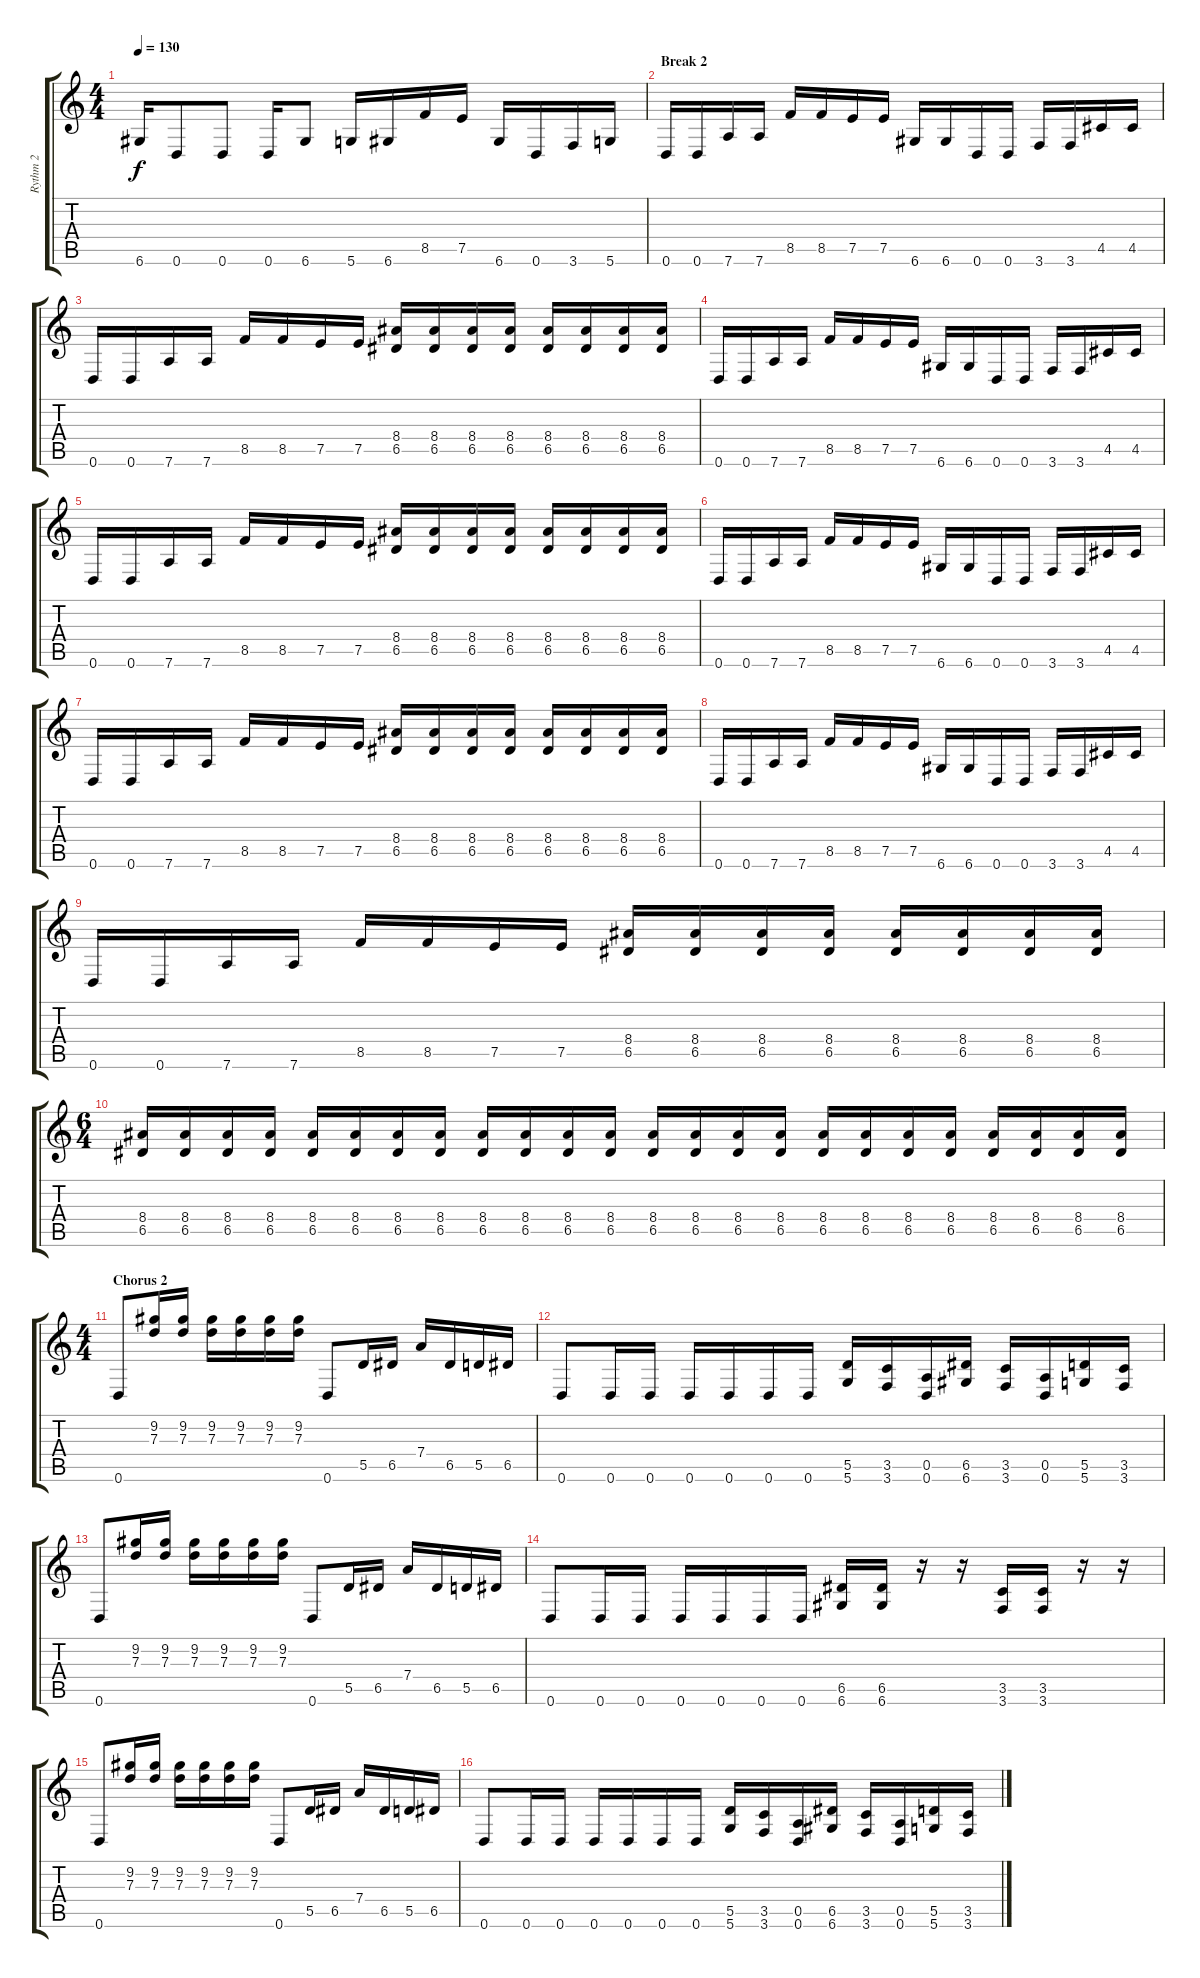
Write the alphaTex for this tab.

\track ("Rythm 2" "Rythm 2") {instrument distortionguitar}
\staff {score tabs}
\tuning (E4 B3 G3 D3 A2 D2) {hide}
\ts (4 4)
\tempo 130
\clef g2
\ks c
6.6.16{dy f} 0.6.8 0.6.8 0.6.16 6.6.8 5.6.16 6.6.16 8.5.16 7.5.16 6.6.16 0.6.16 3.6.16 5.6.16 |
\section ("" "Break 2")
0.6.16 0.6.16 7.6.16 7.6.16 8.5.16 8.5.16 7.5.16 7.5.16 6.6.16 6.6.16 0.6.16 0.6.16 3.6.16 3.6.16 4.5.16 4.5.16 |
0.6.16 0.6.16 7.6.16 7.6.16 8.5.16 8.5.16 7.5.16 7.5.16 (8.4 6.5).16 (8.4 6.5).16 (8.4 6.5).16 (8.4 6.5).16 (8.4 6.5).16 (8.4 6.5).16 (8.4 6.5).16 (8.4 6.5).16 |
0.6.16 0.6.16 7.6.16 7.6.16 8.5.16 8.5.16 7.5.16 7.5.16 6.6.16 6.6.16 0.6.16 0.6.16 3.6.16 3.6.16 4.5.16 4.5.16 |
0.6.16 0.6.16 7.6.16 7.6.16 8.5.16 8.5.16 7.5.16 7.5.16 (8.4 6.5).16 (8.4 6.5).16 (8.4 6.5).16 (8.4 6.5).16 (8.4 6.5).16 (8.4 6.5).16 (8.4 6.5).16 (8.4 6.5).16 |
0.6.16 0.6.16 7.6.16 7.6.16 8.5.16 8.5.16 7.5.16 7.5.16 6.6.16 6.6.16 0.6.16 0.6.16 3.6.16 3.6.16 4.5.16 4.5.16 |
0.6.16 0.6.16 7.6.16 7.6.16 8.5.16 8.5.16 7.5.16 7.5.16 (8.4 6.5).16 (8.4 6.5).16 (8.4 6.5).16 (8.4 6.5).16 (8.4 6.5).16 (8.4 6.5).16 (8.4 6.5).16 (8.4 6.5).16 |
0.6.16 0.6.16 7.6.16 7.6.16 8.5.16 8.5.16 7.5.16 7.5.16 6.6.16 6.6.16 0.6.16 0.6.16 3.6.16 3.6.16 4.5.16 4.5.16 |
0.6.16 0.6.16 7.6.16 7.6.16 8.5.16 8.5.16 7.5.16 7.5.16 (8.4 6.5).16 (8.4 6.5).16 (8.4 6.5).16 (8.4 6.5).16 (8.4 6.5).16 (8.4 6.5).16 (8.4 6.5).16 (8.4 6.5).16 |
\ts (6 4)
(8.4 6.5).16 (8.4 6.5).16 (8.4 6.5).16 (8.4 6.5).16 (8.4 6.5).16 (8.4 6.5).16 (8.4 6.5).16 (8.4 6.5).16 (8.4 6.5).16 (8.4 6.5).16 (8.4 6.5).16 (8.4 6.5).16 (8.4 6.5).16 (8.4 6.5).16 (8.4 6.5).16 (8.4 6.5).16 (8.4 6.5).16 (8.4 6.5).16 (8.4 6.5).16 (8.4 6.5).16 (8.4 6.5).16 (8.4 6.5).16 (8.4 6.5).16 (8.4 6.5).16 |
\ts (4 4)
\section ("" "Chorus 2")
0.6.8 (9.2 7.3).16 (9.2 7.3).16 (9.2 7.3).16 (9.2 7.3).16 (9.2 7.3).16 (9.2 7.3).16 0.6.8 5.5.16 6.5.16 7.4.16 6.5.16 5.5.16 6.5.16 |
0.6.8 0.6.16 0.6.16 0.6.16 0.6.16 0.6.16 0.6.16 (5.5 5.6).16 (3.5 3.6).16 (0.5 0.6).16 (6.5 6.6).16 (3.5 3.6).16 (0.5 0.6).16 (5.5 5.6).16 (3.5 3.6).16 |
0.6.8 (9.2 7.3).16 (9.2 7.3).16 (9.2 7.3).16 (9.2 7.3).16 (9.2 7.3).16 (9.2 7.3).16 0.6.8 5.5.16 6.5.16 7.4.16 6.5.16 5.5.16 6.5.16 |
0.6.8 0.6.16 0.6.16 0.6.16 0.6.16 0.6.16 0.6.16 (6.5 6.6).16 (6.5 6.6).16 r.16 r.16 (3.5 3.6).16 (3.5 3.6).16 r.16 r.16 |
0.6.8 (9.2 7.3).16 (9.2 7.3).16 (9.2 7.3).16 (9.2 7.3).16 (9.2 7.3).16 (9.2 7.3).16 0.6.8 5.5.16 6.5.16 7.4.16 6.5.16 5.5.16 6.5.16 |
0.6.8 0.6.16 0.6.16 0.6.16 0.6.16 0.6.16 0.6.16 (5.5 5.6).16 (3.5 3.6).16 (0.5 0.6).16 (6.5 6.6).16 (3.5 3.6).16 (0.5 0.6).16 (5.5 5.6).16 (3.5 3.6).16
